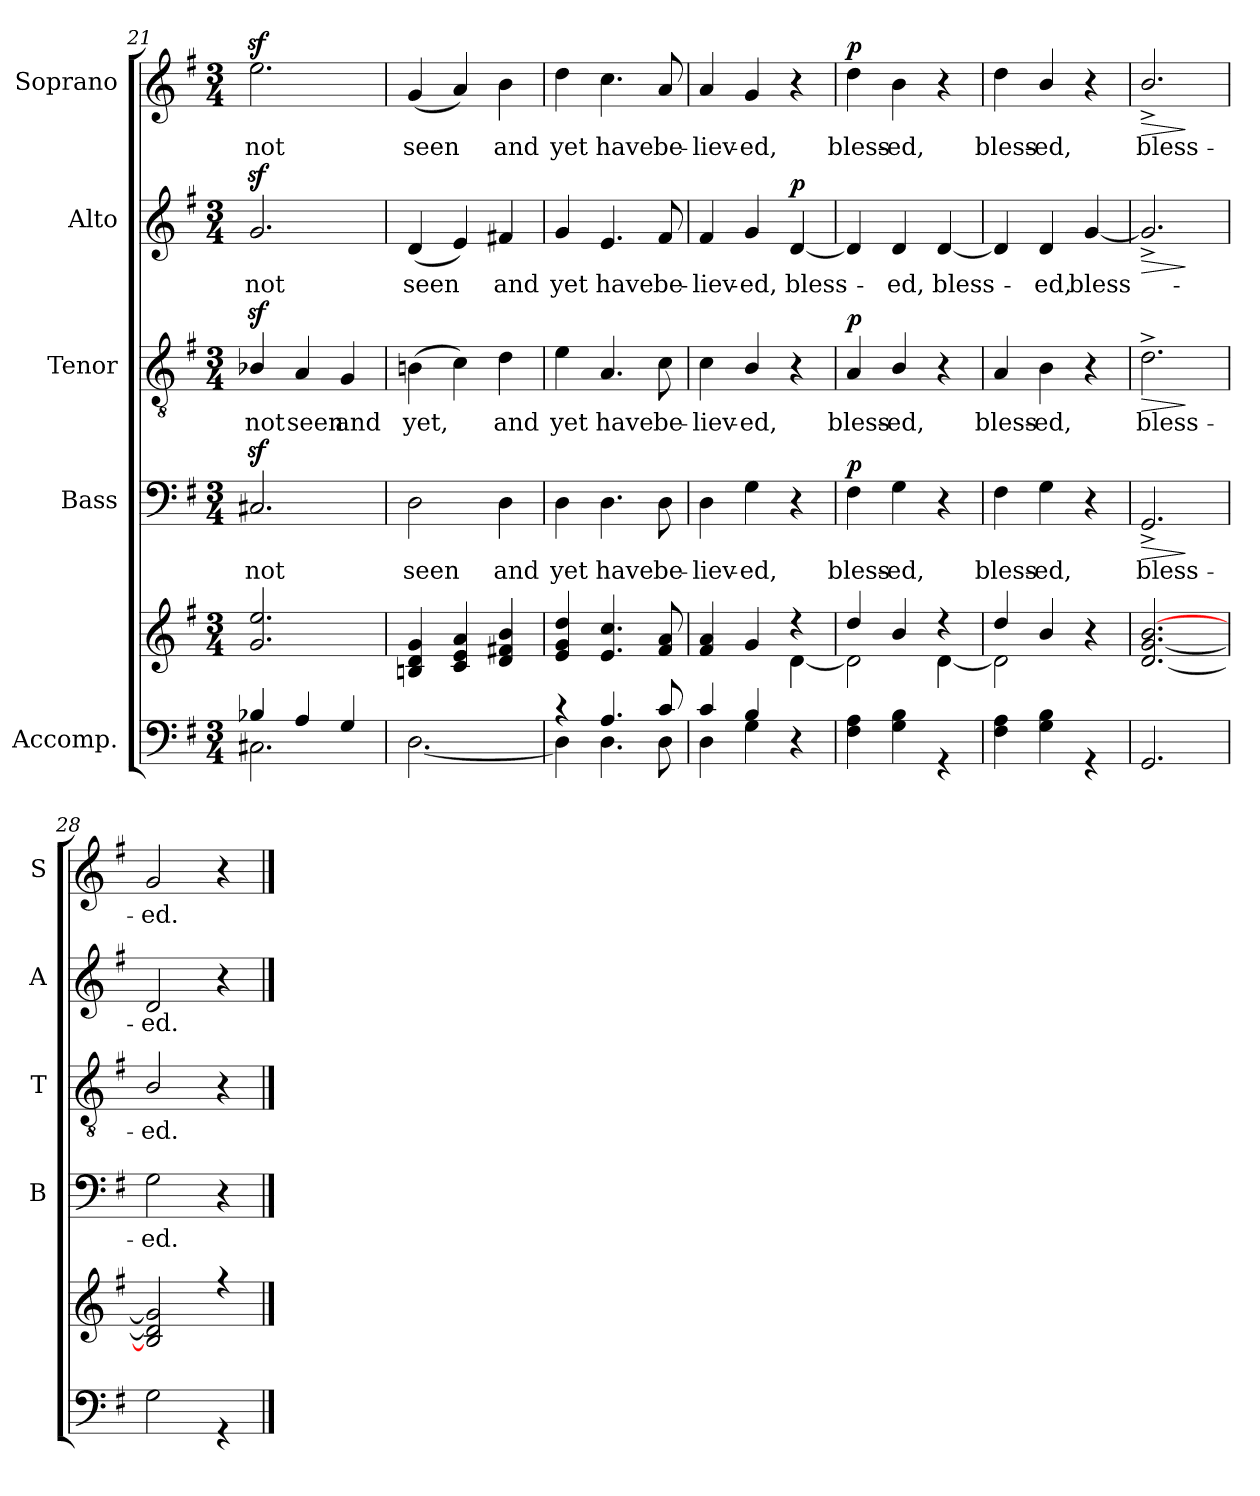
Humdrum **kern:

**kern	**kern	**kern	**text	**dynam	**kern	**text	**dynam	**kern	**text	**dynam	**kern	**text	**dynam
*part5	*part5	*part4	*part4	*part4	*part3	*part3	*part3	*part2	*part2	*part2	*part1	*part1	*part1
*staff6	*staff5	*staff4	*staff4	*staff4	*staff3	*staff3	*staff3	*staff2	*staff2	*staff2	*staff1	*staff1	*staff1
*I"Accomp.	*	*I"Bass	*	*	*I"Tenor	*	*	*I"Alto	*	*	*I"Soprano	*	*
*	*	*I'B	*	*	*I'T	*	*	*I'A	*	*	*I'S	*	*
!!LO:LB:g=z
*clefF4	*clefG2	*clefF4	*	*	*clefGv2	*	*	*clefG2	*	*	*clefG2	*	*
*k[f#]	*k[f#]	*k[f#]	*	*	*k[f#]	*	*	*k[f#]	*	*	*k[f#]	*	*
*G:	*G:	*G:	*	*	*G:	*	*	*G:	*	*	*G:	*	*
*M3/4	*M3/4	*M3/4	*	*	*M3/4	*	*	*M3/4	*	*	*M3/4	*	*
=21	=21	=21	=21	=21	=21	=21	=21	=21	=21	=21	=21	=21	=21
*^	*^	*	*	*	*	*	*	*	*	*	*	*	*
!	!	!	!	!	!LO:LY:b	!	!	!LO:LY:b	!	!	!LO:LY:b	!	!	!LO:LY:b	!
4B-X/	2.C#X\	2.g 2.ee	2.ryy	2.C#Xz<	not	.	4B-Xz</	not	.	2.gz<	not	.	2.eez<	not	.
!	!	!	!	!	!	!	!	!LO:LY:b	!	!	!	!	!	!	!
4A/	.	.	.	.	.	.	4A	seen	.	.	.	.	.	.	.
!	!	!	!	!	!	!	!	!LO:LY:b	!	!	!	!	!	!	!
4G/	.	.	.	.	.	.	4G	and	.	.	.	.	.	.	.
=22	=22	=22	=22	=22	=22	=22	=22	=22	=22	=22	=22	=22	=22	=22	=22
!	!	!	!	!	!LO:LY:b	!	!	!LO:LY:b	!	!	!LO:LY:b	!	!	!LO:LY:b	!
2.ryy	[2.D\	4Bn 4d 4g	2.ryy	2D	seen	.	(>4Bn	yet,	.	(<4d	seen	.	(<4g	seen	.
.	.	4c 4e 4a	.	.	.	.	4c)	.	.	4e)	.	.	4a)	.	.
!	!	!	!	!	!LO:LY:b	!	!	!LO:LY:b	!	!	!LO:LY:b	!	!	!LO:LY:b	!
.	.	4d 4f#X 4b	.	4D	and	.	4d	and	.	4f#X	and	.	4b	and	.
=23	=23	=23	=23	=23	=23	=23	=23	=23	=23	=23	=23	=23	=23	=23	=23
!	!	!	!	!	!LO:LY:b	!	!	!LO:LY:b	!	!	!LO:LY:b	!	!	!LO:LY:b	!
4r	4D\]	4e 4g 4dd	2.ryy	4D	yet	.	4e	yet	.	4g	yet	.	4dd	yet	.
!	!	!	!	!	!LO:LY:b	!	!	!LO:LY:b	!	!	!LO:LY:b	!	!	!LO:LY:b	!
4.A/	4.D\	4.e 4.cc	.	4.D	have	.	4.A	have	.	4.e	have	.	4.cc	have	.
!	!	!	!	!	!LO:LY:b	!	!	!LO:LY:b	!	!	!LO:LY:b	!	!	!LO:LY:b	!
8c/	8D\	8f# 8a	.	8D	be-	.	8c	be-	.	8f#	be-	.	8a	be-	.
=24	=24	=24	=24	=24	=24	=24	=24	=24	=24	=24	=24	=24	=24	=24	=24
!	!	!	!	!	!LO:LY:b	!	!	!LO:LY:b	!	!	!LO:LY:b	!	!	!LO:LY:b	!
4c/	4D\	4f# 4a	2ryy	4D	-liev-	.	4c	-liev-	.	4f#	-liev-	.	4a	-liev-	.
!	!	!	!	!	!LO:LY:b	!	!	!LO:LY:b	!	!	!LO:LY:b	!	!	!LO:LY:b	!
4B/	4G\	4g	.	4G	-ed,	.	4B/	-ed,	.	4g	-ed,	.	4g	-ed,	.
!	!	!	!	!	!	!	!	!	!	!	!LO:LY:b	!LO:DY:b	!	!	!
4ryy	4r	4r	[4d\	4r	.	.	4r	.	.	[4d	bless-	p	4r	.	.
=25	=25	=25	=25	=25	=25	=25	=25	=25	=25	=25	=25	=25	=25	=25	=25
!	!	!	!	!	!LO:LY:b	!LO:DY:b	!	!LO:LY:b	!LO:DY:b	!	!	!	!	!LO:LY:b	!LO:DY:b
2.ryy	4F#\ 4A\	4dd/	2d\]	4F#	bless-	p	4A	bless-	p	4d]	.	.	4dd	bless-	p
!	!	!	!	!	!LO:LY:b	!	!	!LO:LY:b	!	!	!LO:LY:b	!	!	!LO:LY:b	!
.	4G\ 4B\	4b/	.	4G	-ed,	.	4B/	-ed,	.	4d	ed,	.	4b	-ed,	.
!	!	!	!	!	!	!	!	!	!	!	!LO:LY:b	!	!	!	!
.	4r	4r	[4d\	4r	.	.	4r	.	.	[4d	bless-	.	4r	.	.
=26	=26	=26	=26	=26	=26	=26	=26	=26	=26	=26	=26	=26	=26	=26	=26
!	!	!	!	!	!LO:LY:b	!	!	!LO:LY:b	!	!	!	!	!	!LO:LY:b	!
2.ryy	4F#\ 4A\	4dd/	2d\]	4F#	bless-	.	4A	bless-	.	4d]	.	.	4dd	bless-	.
!	!	!	!	!	!LO:LY:b	!	!	!LO:LY:b	!	!	!LO:LY:b	!	!	!LO:LY:b	!
.	4G\ 4B\	4b/	.	4G	-ed,	.	4B	-ed,	.	4d	ed,	.	4b/	-ed,	.
!	!	!	!	!	!	!	!	!	!	!	!LO:LY:b	!	!	!	!
.	4r	4r	4ryy	4r	.	.	4r	.	.	[4g	bless-	.	4r	.	.
=27	=27	=27	=27	=27	=27	=27	=27	=27	=27	=27	=27	=27	=27	=27	=27
!	!	!	!	!	!LO:LY:b	!LO:HP:b	!	!LO:LY:b	!LO:HP:b	!	!	!LO:HP:b	!	!LO:LY:b	!LO:HP:b
2.ryy	2.GG/	[2.d/ [2.g/ [2.b/	2.ryy	2.GG^	bless-	>	2.d^	bless-	>	2.g^]	.	>	2.b^/	bless-	>
*v	*v	*	*	*	*	*	*	*	*	*	*	*	*	*	*
*	*v	*v	*	*	*	*	*	*	*	*	*	*	*	*
.	.	.	.	]	.	.	]	.	.	]	.	.	]
=28	=28	=28	=28	=28	=28	=28	=28	=28	=28	=28	=28	=28	=28
*^	*^	*	*	*	*	*	*	*	*	*	*	*	*
!	!	!	!	!	!LO:LY:b	!	!	!LO:LY:b	!	!	!LO:LY:b	!	!	!LO:LY:b	!
2.ryy	2G\	2B] 2d] 2g]	2.ryy	2G	-ed.	.	2B/	-ed.	.	2d	ed.	.	2g	-ed.	.
.	4r	4r	.	4r	.	.	4r	.	.	4r	.	.	4r	.	.
*v	*v	*	*	*	*	*	*	*	*	*	*	*	*	*	*
*	*v	*v	*	*	*	*	*	*	*	*	*	*	*	*
==	==	==	==	==	==	==	==	==	==	==	==	==	==
*-	*-	*-	*-	*-	*-	*-	*-	*-	*-	*-	*-	*-	*-
